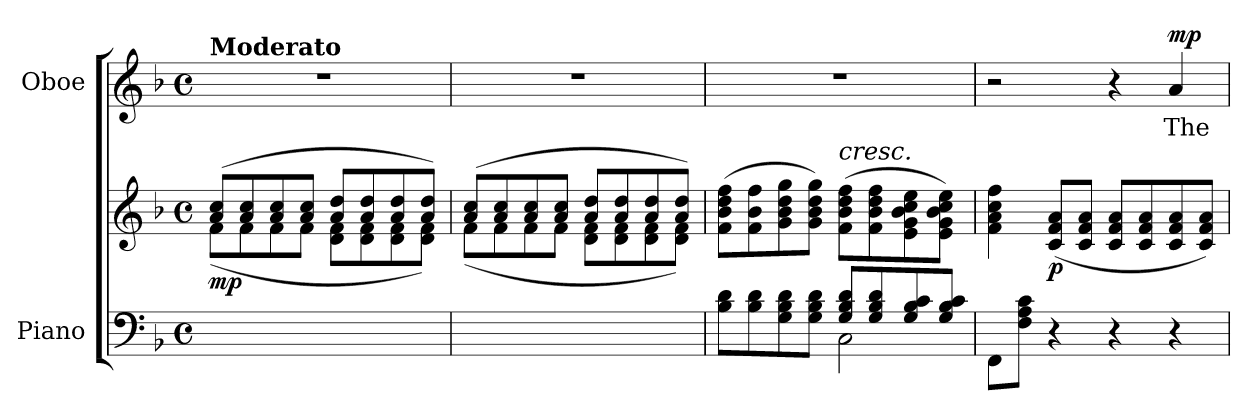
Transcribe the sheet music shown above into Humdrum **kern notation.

**kern	**kern	**dynam	**kern	**text	**dynam
*part2	*part2	*part2	*part1	*part1	*part1
*staff3	*staff2	*staff2/3	*staff1	*staff1	*staff1
*I"Piano	*	*	*I"Oboe	*	*
*I'Pno.	*	*	*I'Ob.	*	*
*clefF4	*clefG2	*	*clefG2	*	*
*k[b-]	*k[b-]	*	*k[b-]	*	*
*M4/4	*M4/4	*	*M4/4	*	*
*met(c)	*met(c)	*	*met(c)	*	*
=1	=1	=1	=1	=1	=1
*	*^	*	*	*	*
!	!	!	!	!LO:TX:a:B:t=Moderato	!	!
!	!	!	!LO:DY:b	!	!	!
1ryy	(>8a/ 8cc/L	(<8f\L	mp	1r	.	.
.	8a/ 8cc/	8f\	.	.	.	.
.	8a/ 8cc/	8f\	.	.	.	.
.	8a/ 8cc/J	8f\J	.	.	.	.
.	8a/ 8dd/L	8d\ 8f\L	.	.	.	.
.	8a/ 8dd/	8d\ 8f\	.	.	.	.
.	8a/ 8dd/	8d\ 8f\	.	.	.	.
.	8a/ 8dd/J)	8d\ 8f\J)	.	.	.	.
=2	=2	=2	=2	=2	=2	=2
1ryy	(>8a/ 8cc/L	(<8f\L	.	1r	.	.
.	8a/ 8cc/	8f\	.	.	.	.
.	8a/ 8cc/	8f\	.	.	.	.
.	8a/ 8cc/J	8f\J	.	.	.	.
.	8a/ 8dd/L	8d\ 8f\L	.	.	.	.
.	8a/ 8dd/	8d\ 8f\	.	.	.	.
.	8a/ 8dd/	8d\ 8f\	.	.	.	.
.	8a/ 8dd/J)	8d\ 8f\J)	.	.	.	.
=3	=3	=3	=3	=3	=3	=3
*^	*	*	*	*	*	*
!	!	!LO:TX:a:t=poco rit.	!	!	!	!	!
*	*	*v	*v	*	*	*	*
8B-\ 8d\L	2ryy	(8f\ 8b-\ 8dd\ 8ff\L	.	1r	.	.
8B-\ 8d\	.	8f\ 8b-\ 8ff\	.	.	.	.
8G\ 8B-\ 8d\	.	8g\ 8b-\ 8dd\ 8gg\	.	.	.	.
8G\ 8B-\ 8d\J	.	8g\ 8b-\ 8dd\ 8gg\J)	.	.	.	.
!	!	!LO:TX:a:i:t=cresc.	!	!	!	!
8G/ 8B-/ 8d/L	2C\	(8f\ 8b-\ 8dd\ 8ff\L	.	.	.	.
8G/ 8B-/ 8d/	.	8f\ 8b-\ 8dd\ 8ff\	.	.	.	.
8G/ 8B-/ 8c/	.	8e\ 8g\ 8b-\ 8cc\ 8ee\	.	.	.	.
8G/ 8B-/ 8c/J	.	8e\ 8g\ 8b-\ 8cc\ 8ee\J)	.	.	.	.
*v	*v	*	*	*	*	*
=4	=4	=4	=4	=4	=4
8FF\L	4f\ 4a\ 4cc\ 4ff\	.	2r	.	.
8F\ 8A\ 8c\J	.	.	.	.	.
!	!	!LO:DY:b	!	!	!
4r	(8c/ 8f/ 8a/L	p	.	.	.
.	8c/ 8f/ 8a/J	.	.	.	.
4r	8c/ 8f/ 8a/L	.	4r	.	.
.	8c/ 8f/ 8a/	.	.	.	.
!	!	!	!	!LO:LY:b	!LO:DY:a
4r	8c/ 8f/ 8a/	.	4a/	The	mp
.	8c/ 8f/ 8a/J)	.	.	.	.
=	=	=	=	=	=
*-	*-	*-	*-	*-	*-
